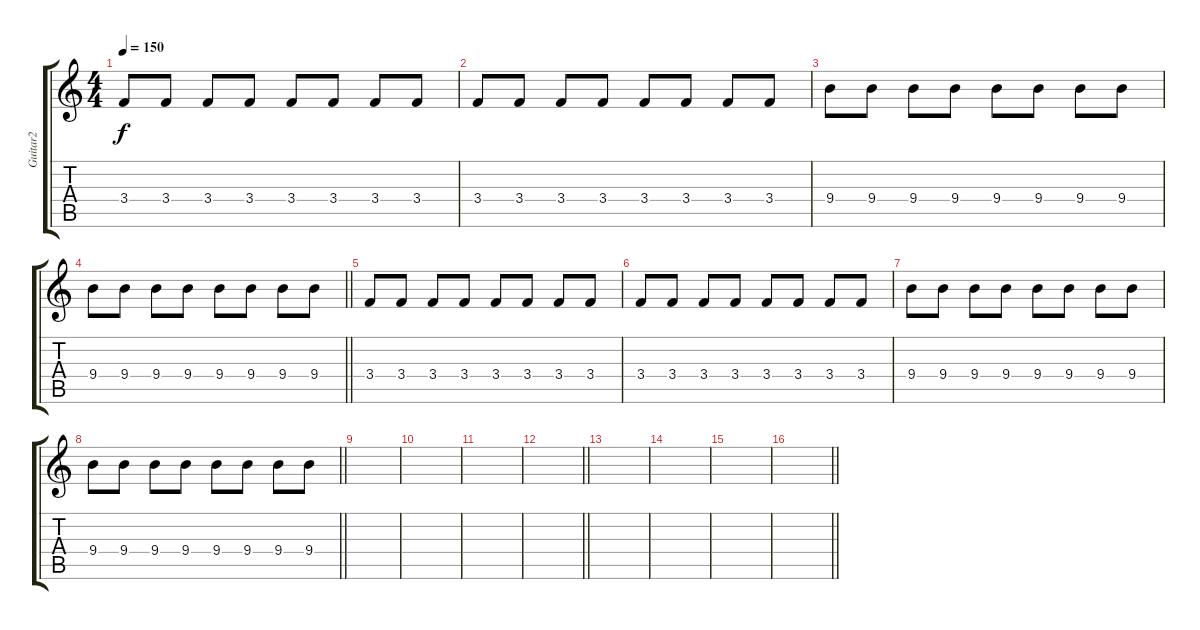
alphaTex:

\track ("Guitar2" "Guitar2") {instrument distortionguitar}
\staff {score tabs}
\tuning (E4 B3 G3 D3 A2 E2) {hide}
\ts (4 4)
\tempo 150
\clef g2
\ks c
3.4.8{dy f} 3.4.8 3.4.8 3.4.8 3.4.8 3.4.8 3.4.8 3.4.8 |
3.4.8 3.4.8 3.4.8 3.4.8 3.4.8 3.4.8 3.4.8 3.4.8 |
9.4.8 9.4.8 9.4.8 9.4.8 9.4.8 9.4.8 9.4.8 9.4.8 |
\barLineRight lightlight
9.4.8 9.4.8 9.4.8 9.4.8 9.4.8 9.4.8 9.4.8 9.4.8 |
3.4.8 3.4.8 3.4.8 3.4.8 3.4.8 3.4.8 3.4.8 3.4.8 |
3.4.8 3.4.8 3.4.8 3.4.8 3.4.8 3.4.8 3.4.8 3.4.8 |
9.4.8 9.4.8 9.4.8 9.4.8 9.4.8 9.4.8 9.4.8 9.4.8 |
\barLineRight lightlight
9.4.8 9.4.8 9.4.8 9.4.8 9.4.8 9.4.8 9.4.8 9.4.8 |
|
|
|
\barLineRight lightlight
|
|
|
|
\barLineRight lightlight
